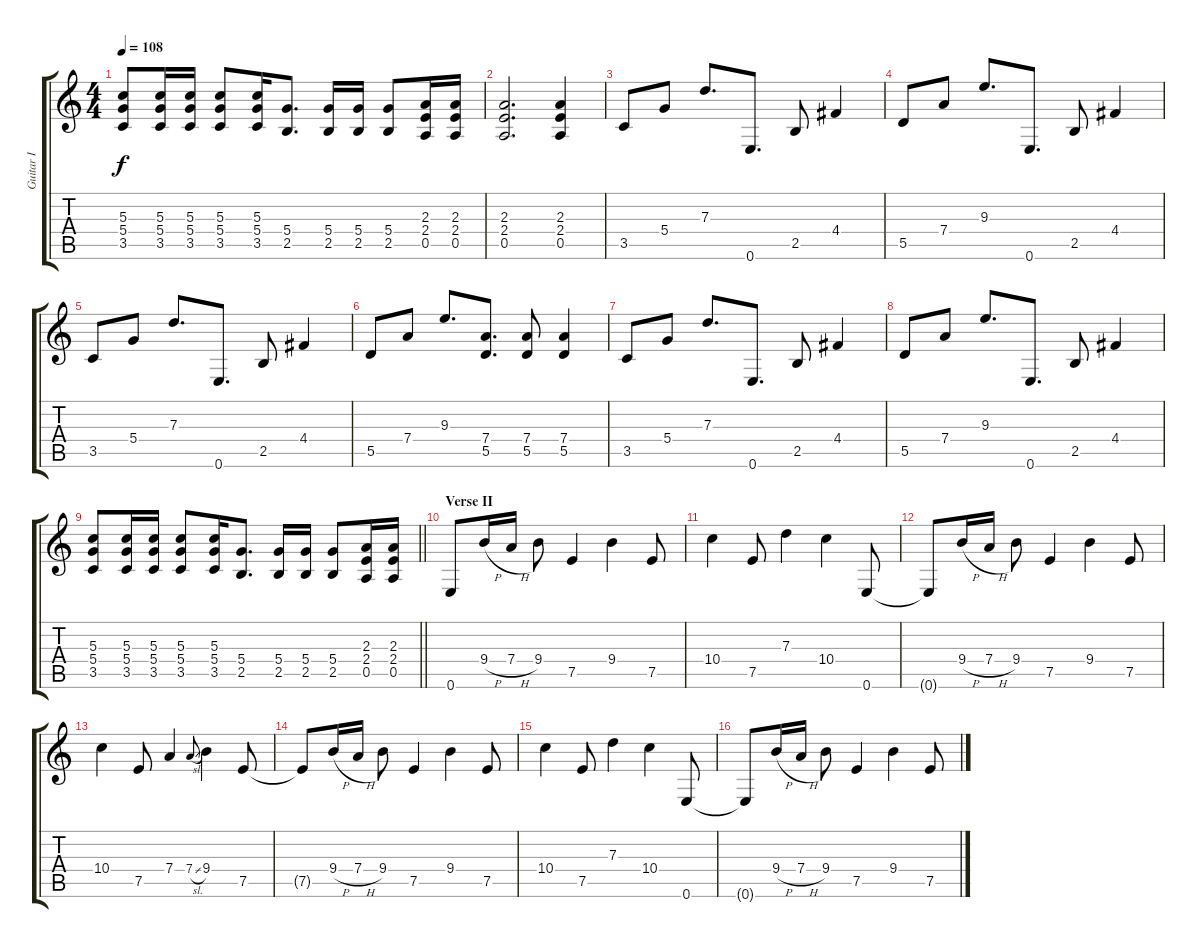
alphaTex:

\track ("Guitar I" "Guitar I") {instrument distortionguitar}
\staff {score tabs}
\tuning (E4 B3 G3 D3 A2 E2) {hide}
\ts (4 4)
\tempo 108
\clef g2
\ks c
(5.3 5.4 3.5).8{dy f} (5.3 5.4 3.5).16 (5.3 5.4 3.5).16 (5.3 5.4 3.5).8 (5.3 5.4 3.5).16 (5.4 2.5).8{d} (5.4 2.5).16 (5.4 2.5).16 (5.4 2.5).8 (2.3 2.4 0.5).16 (2.3 2.4 0.5).16 |
(2.3 2.4 0.5).2{d} (2.3 2.4 0.5).4 |
3.5.8 5.4.8 7.3.8{d} 0.6.8{d} 2.5.8 4.4.4 |
5.5.8 7.4.8 9.3.8{d} 0.6.8{d} 2.5.8 4.4.4 |
3.5.8 5.4.8 7.3.8{d} 0.6.8{d} 2.5.8 4.4.4 |
5.5.8 7.4.8 9.3.8{d} (7.4 5.5).8{d} (7.4 5.5).8 (7.4 5.5).4 |
3.5.8 5.4.8 7.3.8{d} 0.6.8{d} 2.5.8 4.4.4 |
5.5.8 7.4.8 9.3.8{d} 0.6.8{d} 2.5.8 4.4.4 |
\barLineRight lightlight
(5.3 5.4 3.5).8 (5.3 5.4 3.5).16 (5.3 5.4 3.5).16 (5.3 5.4 3.5).8 (5.3 5.4 3.5).16 (5.4 2.5).8{d} (5.4 2.5).16 (5.4 2.5).16 (5.4 2.5).8 (2.3 2.4 0.5).16 (2.3 2.4 0.5).16 |
\section ("" "Verse II")
0.6.8 9.4{h}.16 7.4{h}.16 9.4.8 7.5.4 9.4.4 7.5.8 |
10.4.4 7.5.8 7.3.4 10.4.4 0.6.8 |
0.6{t}.8 9.4{h}.16 7.4{h}.16 9.4.8 7.5.4 9.4.4 7.5.8 |
10.4.4 7.5.8 7.4.4 7.4{sl}.8{gr onbeat} 9.4.4 7.5.8 |
7.5{t}.8 9.4{h}.16 7.4{h}.16 9.4.8 7.5.4 9.4.4 7.5.8 |
10.4.4 7.5.8 7.3.4 10.4.4 0.6.8 |
0.6{t}.8 9.4{h}.16 7.4{h}.16 9.4.8 7.5.4 9.4.4 7.5.8
